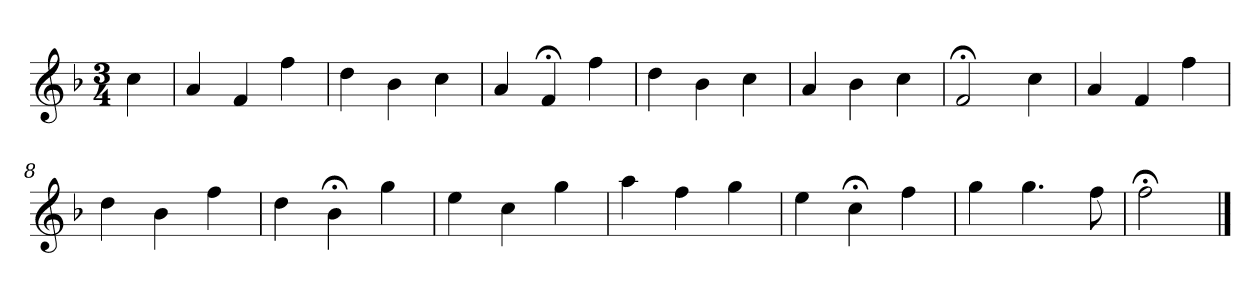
**kern
*part1
*staff1
*k[b-]
*F:
*M3/4
*MM120
=
4cc
=1
4a
4f
4ff
=2
4dd
4b-
4cc
=3
4a
4f;<
4ff
=4
4dd
4b-
4cc
=5
4a
4b-
4cc
=6
2f;<
4cc
=7
4a
4f
4ff
=8
4dd
4b-
4ff
=9
4dd
4b-;<
4gg
=10
4ee
4cc
4gg
=11
4aa
4ff
4gg
=12
4ee
4cc;<
4ff
=13
4gg
4.gg
8ff
=14
2ff;<
==
*-
